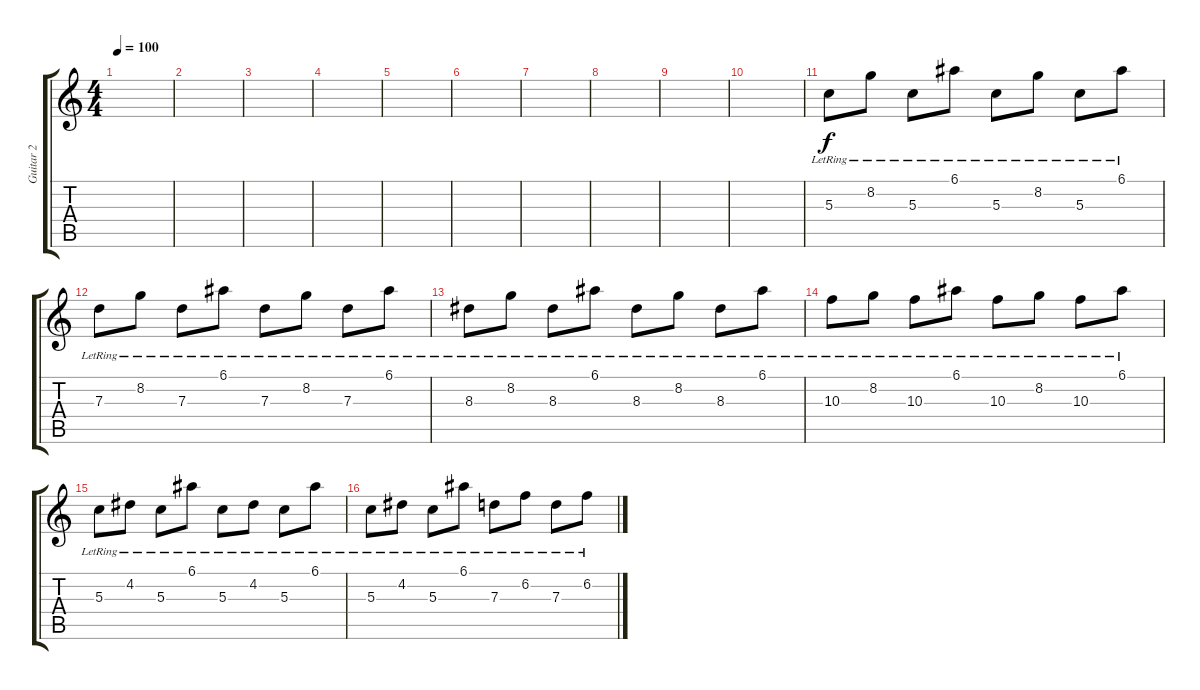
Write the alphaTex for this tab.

\track ("Guitar 2" "Guitar 2") {instrument acousticguitarsteel}
\staff {score tabs}
\tuning (E4 B3 G3 D3 A2 E2) {hide}
\ts (4 4)
\tempo 100
\clef g2
\ks c
|
|
|
|
|
|
|
|
|
|
5.3{lr}.8{volume 13 instrument acousticguitarnylon} 8.2{lr}.8 5.3{lr}.8 6.1{lr}.8 5.3{lr}.8 8.2{lr}.8 5.3{lr}.8 6.1{lr}.8 |
7.3{lr}.8 8.2{lr}.8 7.3{lr}.8 6.1{lr}.8 7.3{lr}.8 8.2{lr}.8 7.3{lr}.8 6.1{lr}.8 |
8.3{lr}.8 8.2{lr}.8 8.3{lr}.8 6.1{lr}.8 8.3{lr}.8 8.2{lr}.8 8.3{lr}.8 6.1{lr}.8 |
10.3{lr}.8 8.2{lr}.8 10.3{lr}.8 6.1{lr}.8 10.3{lr}.8 8.2{lr}.8 10.3{lr}.8 6.1{lr}.8 |
5.3{lr}.8 4.2{lr}.8 5.3{lr}.8 6.1{lr}.8 5.3{lr}.8 4.2{lr}.8 5.3{lr}.8 6.1{lr}.8 |
5.3{lr}.8 4.2{lr}.8 5.3{lr}.8 6.1{lr}.8 7.3{lr}.8 6.2{lr}.8 7.3{lr}.8 6.2{lr}.8
